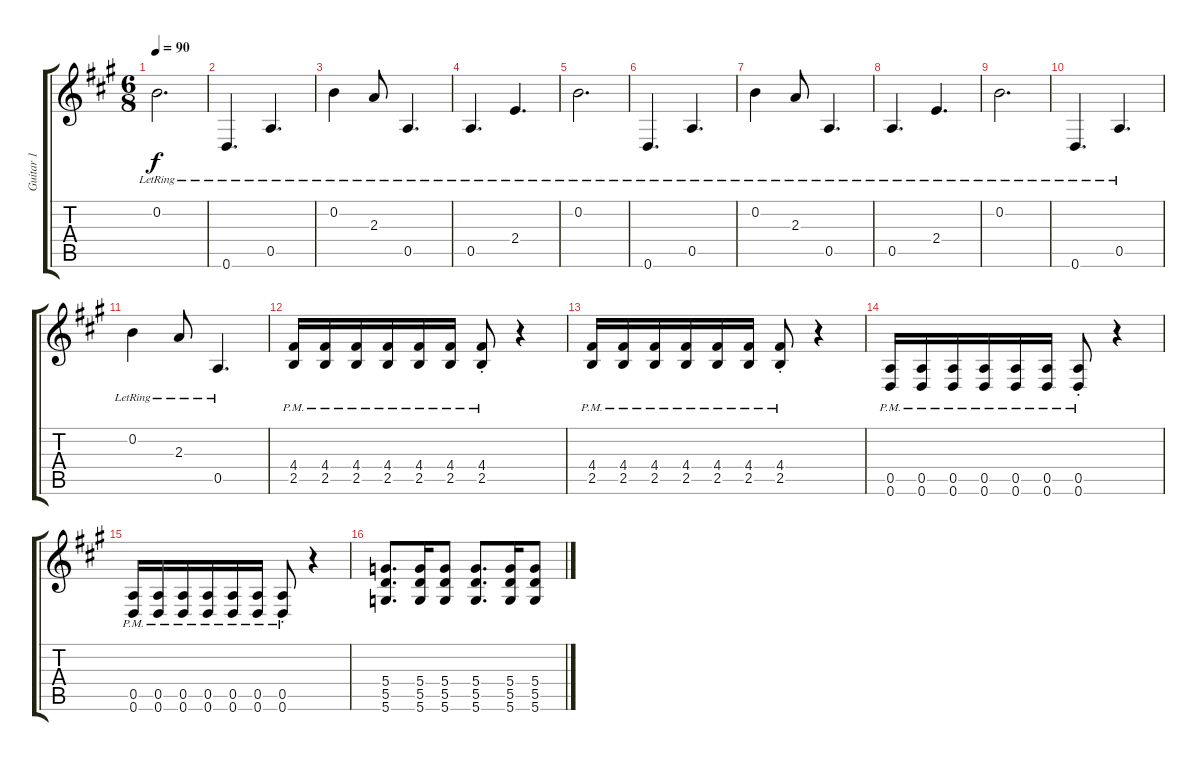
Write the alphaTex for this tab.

\track ("Guitar 1" "Guitar 1") {instrument distortionguitar}
\staff {score tabs}
\tuning (E4 B3 G3 D3 A2 D2) {hide}
\ts (6 8)
\tempo 90
\clef g2
\ks a
0.2{lr}.2{d dy f} |
0.6{lr}.4{d} 0.5{lr}.4{d} |
0.2{lr}.4 2.3{lr}.8 0.5{lr}.4{d} |
0.5{lr}.4{d} 2.4{lr}.4{d} |
0.2{lr}.2{d} |
0.6{lr}.4{d} 0.5{lr}.4{d} |
0.2{lr}.4 2.3{lr}.8 0.5{lr}.4{d} |
0.5{lr}.4{d} 2.4{lr}.4{d} |
0.2{lr}.2{d} |
0.6{lr}.4{d} 0.5{lr}.4{d} |
0.2{lr}.4 2.3{lr}.8 0.5{lr}.4{d} |
(4.4{pm} 2.5{pm}).16{volume 14 instrument distortionguitar} (4.4{pm} 2.5{pm}).16 (4.4{pm} 2.5{pm}).16 (4.4{pm} 2.5{pm}).16 (4.4{pm} 2.5{pm}).16 (4.4{pm} 2.5{pm}).16 (4.4{pm st} 2.5{pm st}).8 r.4 |
(4.4{pm} 2.5{pm}).16 (4.4{pm} 2.5{pm}).16 (4.4{pm} 2.5{pm}).16 (4.4{pm} 2.5{pm}).16 (4.4{pm} 2.5{pm}).16 (4.4{pm} 2.5{pm}).16 (4.4{pm st} 2.5{pm st}).8 r.4 |
(0.5{pm} 0.6{pm}).16 (0.5{pm} 0.6{pm}).16 (0.5{pm} 0.6{pm}).16 (0.5{pm} 0.6{pm}).16 (0.5{pm} 0.6{pm}).16 (0.5{pm} 0.6{pm}).16 (0.5{pm st} 0.6{pm st}).8 r.4 |
(0.5{pm} 0.6{pm}).16 (0.5{pm} 0.6{pm}).16 (0.5{pm} 0.6{pm}).16 (0.5{pm} 0.6{pm}).16 (0.5{pm} 0.6{pm}).16 (0.5{pm} 0.6{pm}).16 (0.5{pm st} 0.6{pm st}).8 r.4 |
(5.4 5.5 5.6).8{d} (5.4 5.5 5.6).16 (5.4 5.5 5.6).8 (5.4 5.5 5.6).8{d} (5.4 5.5 5.6).16 (5.4 5.5 5.6).8
